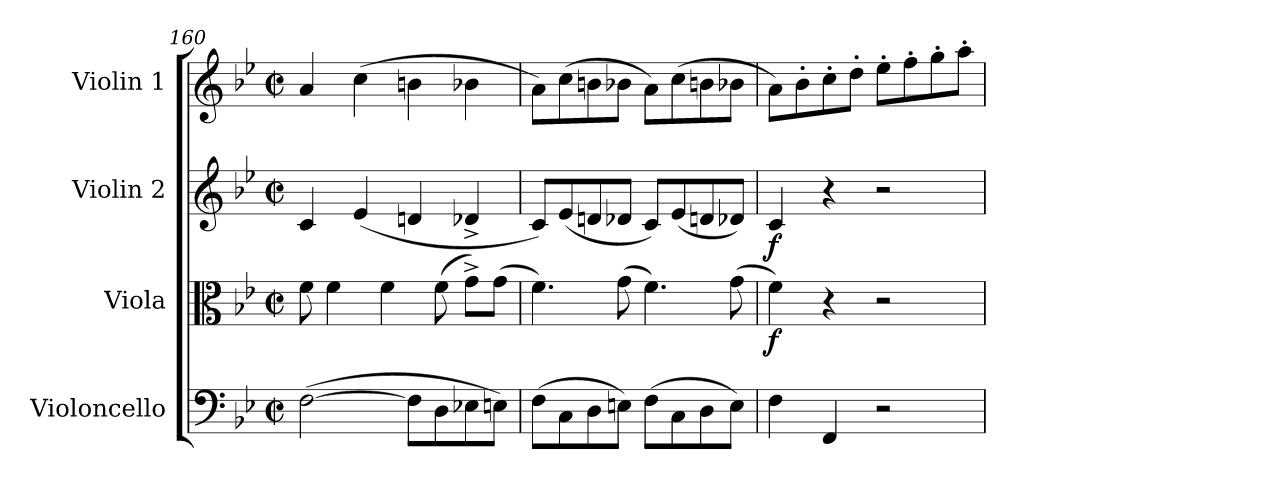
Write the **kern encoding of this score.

**kern	**kern	**dynam	**kern	**dynam	**kern
*part4	*part3	*part3	*part2	*part2	*part1
*staff4	*staff3	*staff3	*staff2	*staff2	*staff1
*I"Violoncello	*I"Viola	*	*I"Violin 2	*	*I"Violin 1
*I'Vc	*I'Vla	*	*I'Vln	*	*I'Vln
*clefF4	*clefC3	*	*clefG2	*	*clefG2
*k[b-e-]	*k[b-e-]	*	*k[b-e-]	*	*k[b-e-]
*M2/2	*M2/2	*	*M2/2	*	*M2/2
*met(c|)	*met(c|)	*	*met(c|)	*	*met(c|)
=160	=160	=160	=160	=160	=160
(>[>2F\	8f\	.	4c/	.	4a/
.	4f\	.	.	.	.
.	.	.	(<4e-/	.	(4cc\
.	4f\	.	.	.	.
8F\L]	.	.	4dn/	.	4bn\
8D\	(8f\	.	.	.	.
8E-X\	8g^\L)	.	4d-X^>/	.	4b-X\
8En\J)	(8g\J	.	.	.	.
=161	=161	=161	=161	=161	=161
(8F\L	4.f\)	.	8c/L)	.	8a\L)
8C\	.	.	(8e-/	.	(>8cc\
8D\	.	.	8dn/	.	8bn\
8En\J)	(8g\	.	8d-X/J	.	8b-X\J
(8F\L	4.f\)	.	8c/L)	.	8a\L)
8C\	.	.	(<8e-/	.	(>8cc\
8D\	.	.	8dn/	.	8bn\
8E\J)	(8g\	.	8d-X/J)	.	8b-X\J
=162	=162	=162	=162	=162	=162
!	!	!LO:DY:b	!	!LO:DY:b	!
4F\	4f\)	f	4c/	f	8a\L)
.	.	.	.	.	8b-'\
4FF/	4r	.	4r	.	8cc'\
.	.	.	.	.	8dd'\J
2r	2r	.	2r	.	8ee-'\L
.	.	.	.	.	8ff'\
.	.	.	.	.	8gg'\
.	.	.	.	.	8aa'\J
=	=	=	=	=	=
*-	*-	*-	*-	*-	*-
